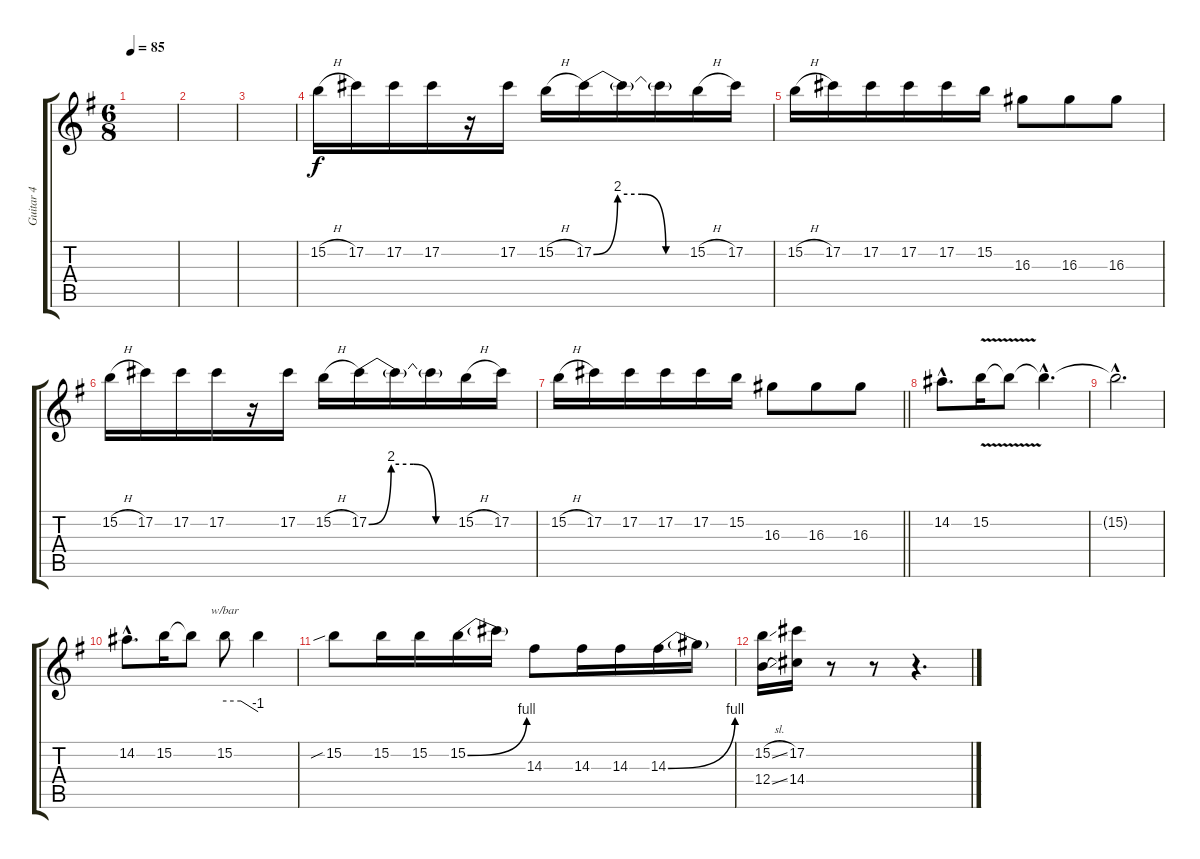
\track ("Guitar 4" "Guitar 4") {instrument distortionguitar}
\staff {score tabs}
\tuning (Db4 Ab3 E3 B2 Gb2 B1) {hide}
\ts (6 8)
\tempo 85
\clef g2
\ks eminor
|
|
|
15.2{h}.16 17.2.16 17.2.16 17.2.16 r.16 17.2.16 15.2{h}.16 17.2{be (custom 0 0 15 8 30 8 45 0 60 0)}.16 17.2{t}.16 17.2{t}.16 15.2{h}.16 17.2.16 |
15.2{h}.16 17.2.16 17.2.16 17.2.16 17.2.16 15.2.16 16.3.8 16.3.8 16.3.8 |
15.2{h}.16 17.2.16 17.2.16 17.2.16 r.16 17.2.16 15.2{h}.16 17.2{be (custom 0 0 15 8 30 8 45 0 60 0)}.16 17.2{t}.16 17.2{t}.16 15.2{h}.16 17.2.16 |
\barLineRight lightlight
15.2{h}.16 17.2.16 17.2.16 17.2.16 17.2.16 15.2.16 16.3.8 16.3.8 16.3.8 |
14.2{hac}.8{d} 15.2{v}.16 15.2{t}.8 15.2{hac t}.4{d} |
15.2{hac t}.2{d} |
14.2{hac}.8{d} 15.2.16 15.2{t}.8 15.2.8{tbe (custom default 0 0 29 0 60 -4)} 15.2{t}.4 |
15.2{sib}.8 15.2.16 15.2.16 15.2{be (bend 0 0 60 4)}.16 15.2{t}.16 14.3.8 14.3.16 14.3.16 14.3{be (bend 0 0 60 4)}.16 14.3{t}.16 |
(15.2{sl} 12.4{sl}).16 (17.2 14.4).16 r.8 r.8 r.4{d}
